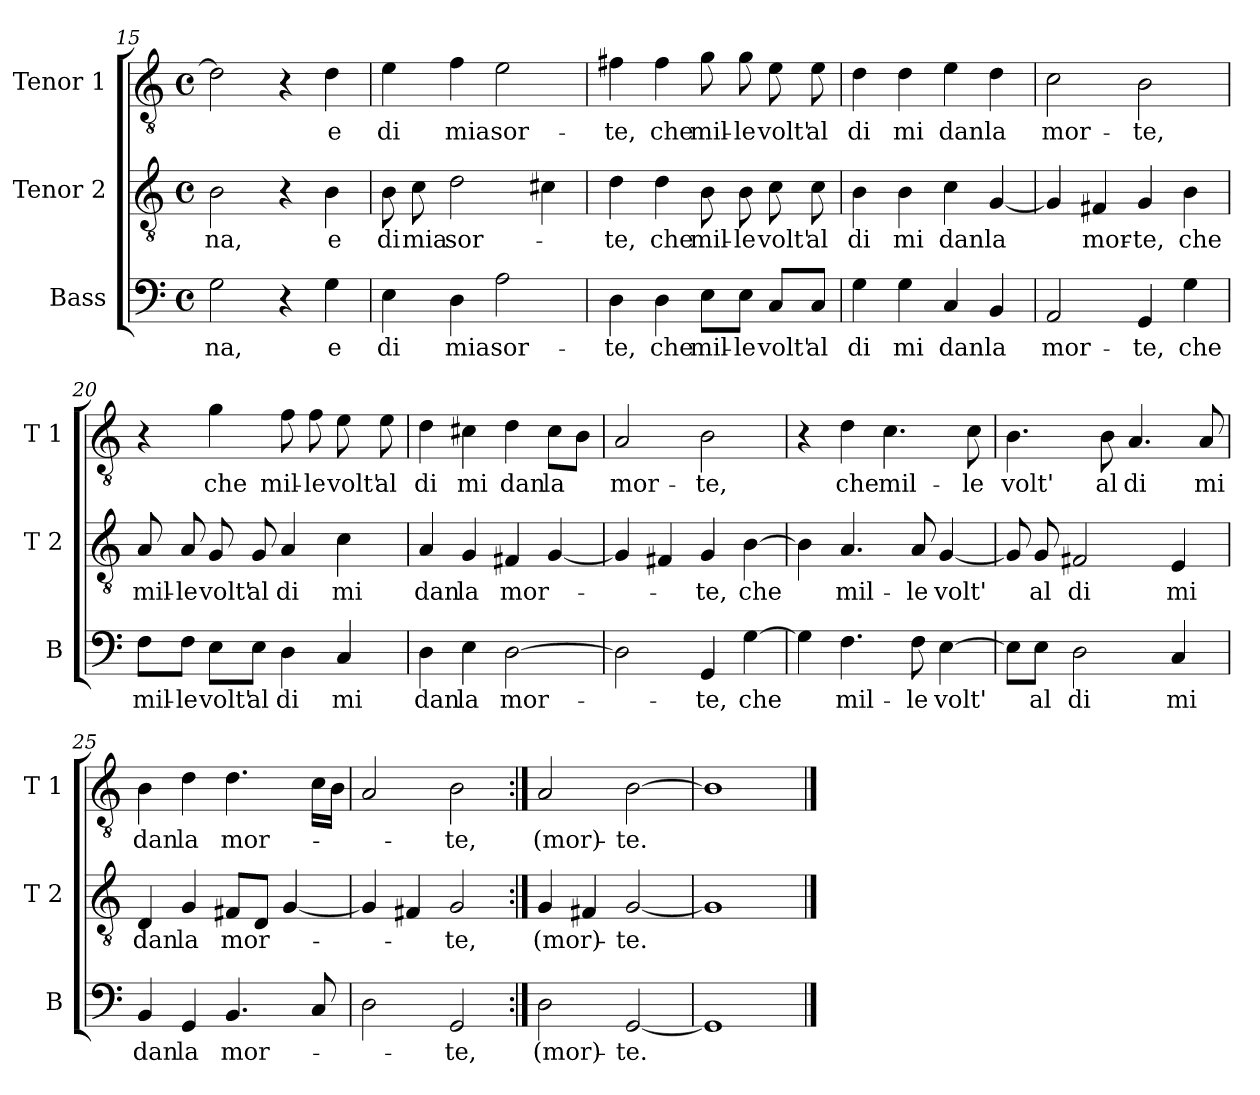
**kern	**text	**kern	**text	**kern	**text
*part3	*part3	*part2	*part2	*part1	*part1
*staff3	*staff3	*staff2	*staff2	*staff1	*staff1
*I"Bass	*	*I"Tenor 2	*	*I"Tenor 1	*
*I'B	*	*I'T 2	*	*I'T 1	*
*clefF4	*	*clefGv2	*	*clefGv2	*
*k[]	*	*k[]	*	*k[]	*
*C:	*	*C:	*	*C:	*
*M4/4	*	*M4/4	*	*M4/4	*
*met(c)	*	*met(c)	*	*met(c)	*
=15	=15	=15	=15	=15	=15
!	!LO:LY:b	!	!LO:LY:b	!	!
2G\	-na,	2B\	-na,	2d\]	.
4r	.	4r	.	4r	.
!	!LO:LY:b	!	!LO:LY:b	!	!LO:LY:b
4G\	e	4B\	e	4d\	e
!!LO:PB:g=z
=16	=16	=16	=16	=16	=16
!	!LO:LY:b	!	!LO:LY:b	!	!LO:LY:b
4E\	di	8B\	di	4e\	di
!	!	!	!LO:LY:b	!	!
.	.	8c\	mia	.	.
!	!LO:LY:b	!	!LO:LY:b	!	!LO:LY:b
4D\	mia	2d\	sor-	4f\	mia
!	!LO:LY:b	!	!	!	!LO:LY:b
2A\	sor-	.	.	2e\	sor-
.	.	4c#X\	.	.	.
=17	=17	=17	=17	=17	=17
!	!LO:LY:b	!	!LO:LY:b	!	!LO:LY:b
4D\	-te,	4d\	-te,	4f#X\	-te,
!	!LO:LY:b	!	!LO:LY:b	!	!LO:LY:b
4D\	che	4d\	che	4f#\	che
!	!LO:LY:b	!	!LO:LY:b	!	!LO:LY:b
8E\L	mil-	8B\	mil-	8g\	mil-
!	!LO:LY:b	!	!LO:LY:b	!	!LO:LY:b
8E\J	-le	8B\	-le	8g\	-le
!	!LO:LY:b	!	!LO:LY:b	!	!LO:LY:b
8C/L	volt'	8c\	volt'	8e\	volt'
!	!LO:LY:b	!	!LO:LY:b	!	!LO:LY:b
8C/J	al	8c\	al	8e\	al
=18	=18	=18	=18	=18	=18
!	!LO:LY:b	!	!LO:LY:b	!	!LO:LY:b
4G\	di	4B\	di	4d\	di
!	!LO:LY:b	!	!LO:LY:b	!	!LO:LY:b
4G\	mi	4B\	mi	4d\	mi
!	!LO:LY:b	!	!LO:LY:b	!	!LO:LY:b
4C/	dan	4c\	dan	4e\	dan
!	!LO:LY:b	!	!LO:LY:b	!	!LO:LY:b
4BB/	la	[4G/	la	4d\	la
=19	=19	=19	=19	=19	=19
!	!LO:LY:b	!	!	!	!LO:LY:b
2AA/	mor-	4G/]	.	2c\	mor-
!	!	!	!LO:LY:b	!	!
.	.	4F#X/	mor-	.	.
!	!LO:LY:b	!	!LO:LY:b	!	!LO:LY:b
4GG/	-te,	4G/	-te,	2B\	-te,
!	!LO:LY:b	!	!LO:LY:b	!	!
4G\	che	4B\	che	.	.
!!LO:LB:g=z
=20	=20	=20	=20	=20	=20
!	!LO:LY:b	!	!LO:LY:b	!	!
8F\L	mil-	8A/	mil-	4r	.
!	!LO:LY:b	!	!LO:LY:b	!	!
8F\J	-le	8A/	-le	.	.
!	!LO:LY:b	!	!LO:LY:b	!	!LO:LY:b
8E\L	volt'	8G/	volt'	4g\	che
!	!LO:LY:b	!	!LO:LY:b	!	!
8E\J	al	8G/	al	.	.
!	!LO:LY:b	!	!LO:LY:b	!	!LO:LY:b
4D\	di	4A/	di	8f\	mil-
!	!	!	!	!	!LO:LY:b
.	.	.	.	8f\	-le
!	!LO:LY:b	!	!LO:LY:b	!	!LO:LY:b
4C/	mi	4c\	mi	8e\	volt'
!	!	!	!	!	!LO:LY:b
.	.	.	.	8e\	al
=21	=21	=21	=21	=21	=21
!	!LO:LY:b	!	!LO:LY:b	!	!LO:LY:b
4D\	dan	4A/	dan	4d\	di
!	!LO:LY:b	!	!LO:LY:b	!	!LO:LY:b
4E\	la	4G/	la	4c#X\	mi
!	!LO:LY:b	!	!LO:LY:b	!	!LO:LY:b
[2D\	mor-	4F#X/	mor-	4d\	dan
!	!	!	!	!	!LO:LY:b
.	.	[4G/	.	8c#\L	la
.	.	.	.	8B\J	.
=22	=22	=22	=22	=22	=22
!	!	!	!	!	!LO:LY:b
2D\]	.	4G/]	.	2A/	mor-
.	.	4F#X/	.	.	.
!	!LO:LY:b	!	!LO:LY:b	!	!LO:LY:b
4GG/	-te,	4G/	-te,	2B\	-te,
!	!LO:LY:b	!	!LO:LY:b	!	!
[4G\	che	[4B\	che	.	.
=23	=23	=23	=23	=23	=23
4G\]	.	4B\]	.	4r	.
!	!LO:LY:b	!	!LO:LY:b	!	!LO:LY:b
4.F\	mil-	4.A/	mil-	4d\	che
!	!	!	!	!	!LO:LY:b
.	.	.	.	4.c\	mil-
!	!LO:LY:b	!	!LO:LY:b	!	!
8F\	-le	8A/	-le	.	.
!	!LO:LY:b	!	!LO:LY:b	!	!
[4E\	volt'	[4G/	volt'	.	.
!	!	!	!	!	!LO:LY:b
.	.	.	.	8c\	-le
!!LO:LB:g=z
=24	=24	=24	=24	=24	=24
!	!	!	!	!	!LO:LY:b
8E\L]	.	8G/]	.	4.B\	volt'
!	!LO:LY:b	!	!LO:LY:b	!	!
8E\J	al	8G/	al	.	.
!	!LO:LY:b	!	!LO:LY:b	!	!
2D\	di	2F#X/	di	.	.
!	!	!	!	!	!LO:LY:b
.	.	.	.	8B\	al
!	!	!	!	!	!LO:LY:b
.	.	.	.	4.A/	di
!	!LO:LY:b	!	!LO:LY:b	!	!
4C/	mi	4E/	mi	.	.
!	!	!	!	!	!LO:LY:b
.	.	.	.	8A/	mi
=25	=25	=25	=25	=25	=25
!	!LO:LY:b	!	!LO:LY:b	!	!LO:LY:b
4BB/	dan	4D/	dan	4B\	dan
!	!LO:LY:b	!	!LO:LY:b	!	!LO:LY:b
4GG/	la	4G/	la	4d\	la
!	!LO:LY:b	!	!LO:LY:b	!	!LO:LY:b
4.BB/	mor-	8F#X/L	mor-	4.d\	mor-
.	.	8D/J	.	.	.
.	.	[4G/	.	.	.
8C/	.	.	.	16c\LL	.
.	.	.	.	16B\JJ	.
=26	=26	=26	=26	=26	=26
2D\	.	4G/]	.	2A/	.
.	.	4F#X/	.	.	.
!	!LO:LY:b	!	!LO:LY:b	!	!LO:LY:b
2GG/	-te,	2G/	-te,	2B\	-te,
=27:|!	=27:|!	=27:|!	=27:|!	=27:|!	=27:|!
!	!LO:LY:b	!	!LO:LY:b	!	!LO:LY:b
2D\	(mor)-	4G/	(mor)-	2A/	(mor)-
.	.	4F#X/	.	.	.
!	!LO:LY:b	!	!LO:LY:b	!	!LO:LY:b
[2GG/	-te.	[2G/	-te.	[2B\	-te.
=28	=28	=28	=28	=28	=28
1GG]	.	1G]	.	1B]	.
==	==	==	==	==	==
*-	*-	*-	*-	*-	*-
